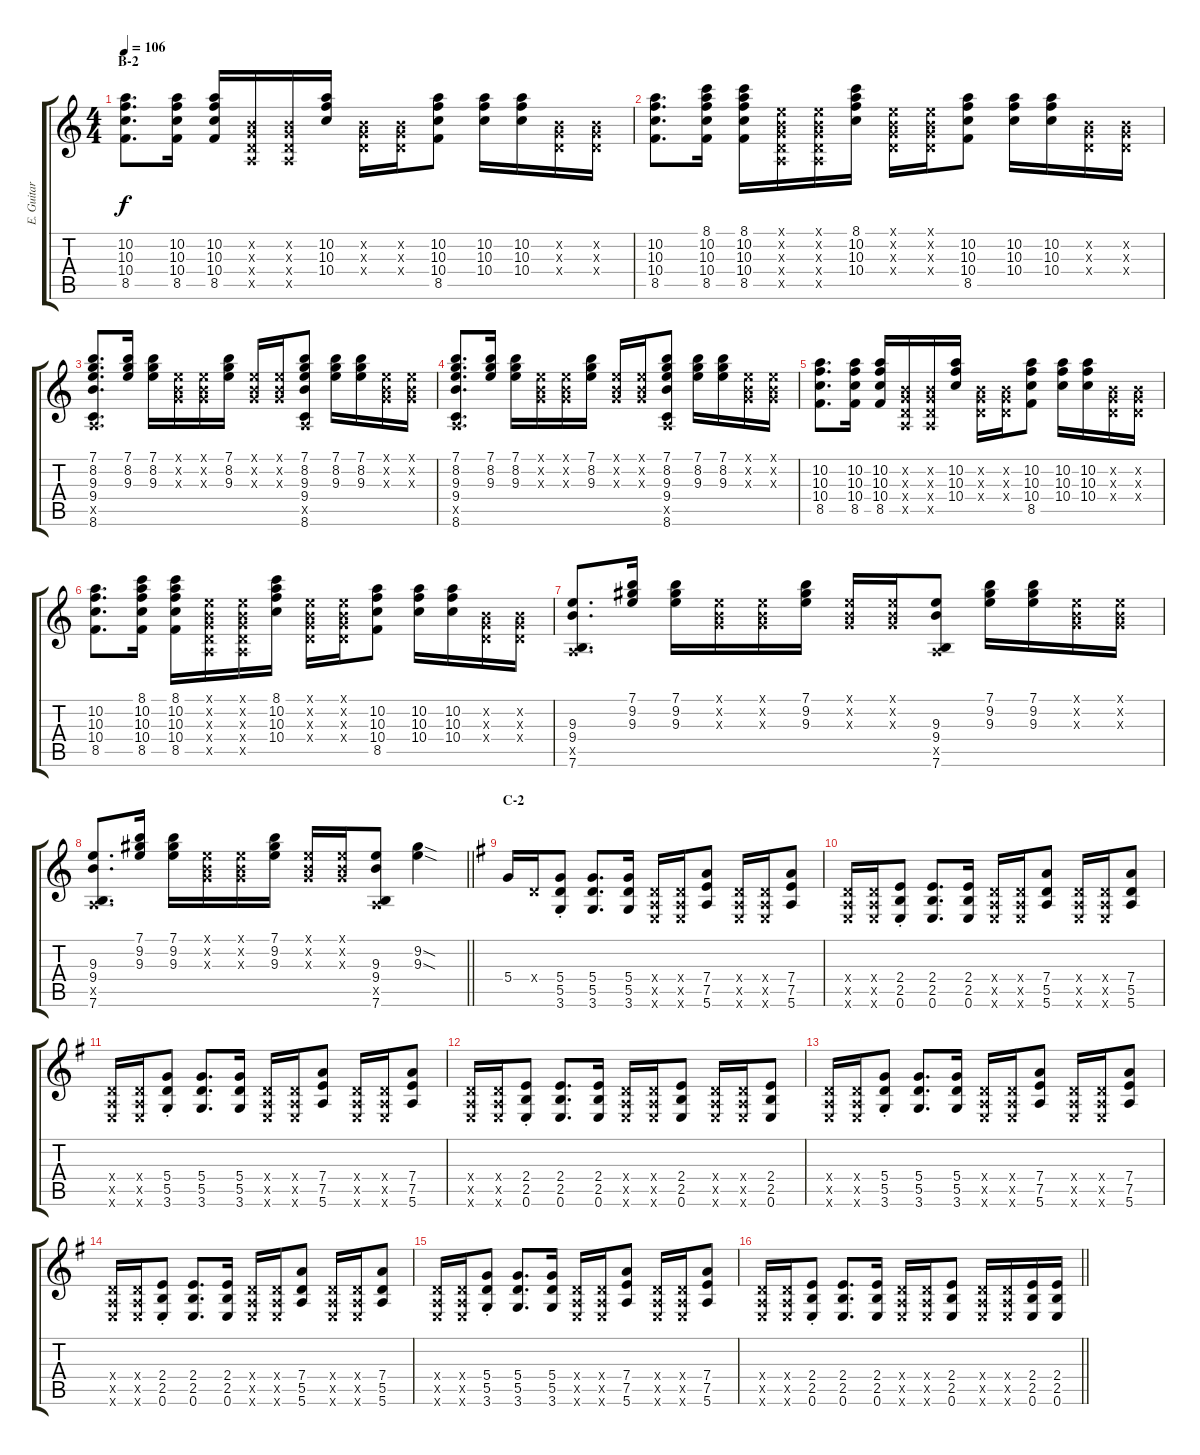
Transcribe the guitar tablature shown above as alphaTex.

\track ("E. Guitar I" "E. Guitar ") {instrument overdrivenguitar}
\staff {score tabs}
\tuning (E4 B3 G3 D3 A2 E2) {hide}
\ts (4 4)
\section ("" "B-2")
\tempo 106
\clef g2
\ks c
(10.2 10.3 10.4 8.5).8{d dy f balance 1} (10.2 10.3 10.4 8.5).16 (10.2 10.3 10.4 8.5).16 (0.2{x} 0.3{x} 0.4{x} 0.5{x}).16 (0.2{x} 0.3{x} 0.4{x} 0.5{x}).16 (10.2 10.3 10.4).16 (0.2{x} 0.3{x} 0.4{x}).16 (0.2{x} 0.3{x} 0.4{x}).16 (10.2 10.3 10.4 8.5).8 (10.2 10.3 10.4).16 (10.2 10.3 10.4).16 (0.2{x} 0.3{x} 0.4{x}).16 (0.2{x} 0.3{x} 0.4{x}).16 |
(10.2 10.3 10.4 8.5).8{d} (8.1 10.2 10.3 10.4 8.5).16 (8.1 10.2 10.3 10.4 8.5).16 (0.1{x} 0.2{x} 0.3{x} 0.4{x} 0.5{x}).16 (0.1{x} 0.2{x} 0.3{x} 0.4{x} 0.5{x}).16 (8.1 10.2 10.3 10.4).16 (0.1{x} 0.2{x} 0.3{x} 0.4{x}).16 (0.1{x} 0.2{x} 0.3{x} 0.4{x}).16 (10.2 10.3 10.4 8.5).8 (10.2 10.3 10.4).16 (10.2 10.3 10.4).16 (0.2{x} 0.3{x} 0.4{x}).16 (0.2{x} 0.3{x} 0.4{x}).16 |
(7.1 8.2 9.3 9.4 0.5{x} 8.6).8{d} (7.1 8.2 9.3).16 (7.1 8.2 9.3).16 (0.1{x} 0.2{x} 0.3{x}).16 (0.1{x} 0.2{x} 0.3{x}).16 (7.1 8.2 9.3).16 (0.1{x} 0.2{x} 0.3{x}).16 (0.1{x} 0.2{x} 0.3{x}).16 (7.1 8.2 9.3 9.4 0.5{x} 8.6).8 (7.1 8.2 9.3).16 (7.1 8.2 9.3).16 (0.1{x} 0.2{x} 0.3{x}).16 (0.1{x} 0.2{x} 0.3{x}).16 |
(7.1 8.2 9.3 9.4 0.5{x} 8.6).8{d} (7.1 8.2 9.3).16 (7.1 8.2 9.3).16 (0.1{x} 0.2{x} 0.3{x}).16 (0.1{x} 0.2{x} 0.3{x}).16 (7.1 8.2 9.3).16 (0.1{x} 0.2{x} 0.3{x}).16 (0.1{x} 0.2{x} 0.3{x}).16 (7.1 8.2 9.3 9.4 0.5{x} 8.6).8 (7.1 8.2 9.3).16 (7.1 8.2 9.3).16 (0.1{x} 0.2{x} 0.3{x}).16 (0.1{x} 0.2{x} 0.3{x}).16 |
(10.2 10.3 10.4 8.5).8{d} (10.2 10.3 10.4 8.5).16 (10.2 10.3 10.4 8.5).16 (0.2{x} 0.3{x} 0.4{x} 0.5{x}).16 (0.2{x} 0.3{x} 0.4{x} 0.5{x}).16 (10.2 10.3 10.4).16 (0.2{x} 0.3{x} 0.4{x}).16 (0.2{x} 0.3{x} 0.4{x}).16 (10.2 10.3 10.4 8.5).8 (10.2 10.3 10.4).16 (10.2 10.3 10.4).16 (0.2{x} 0.3{x} 0.4{x}).16 (0.2{x} 0.3{x} 0.4{x}).16 |
(10.2 10.3 10.4 8.5).8{d} (8.1 10.2 10.3 10.4 8.5).16 (8.1 10.2 10.3 10.4 8.5).16 (0.1{x} 0.2{x} 0.3{x} 0.4{x} 0.5{x}).16 (0.1{x} 0.2{x} 0.3{x} 0.4{x} 0.5{x}).16 (8.1 10.2 10.3 10.4).16 (0.1{x} 0.2{x} 0.3{x} 0.4{x}).16 (0.1{x} 0.2{x} 0.3{x} 0.4{x}).16 (10.2 10.3 10.4 8.5).8 (10.2 10.3 10.4).16 (10.2 10.3 10.4).16 (0.2{x} 0.3{x} 0.4{x}).16 (0.2{x} 0.3{x} 0.4{x}).16 |
(9.3 9.4 0.5{x} 7.6).8{d} (7.1 9.2 9.3).16 (7.1 9.2 9.3).16 (0.1{x} 0.2{x} 0.3{x}).16 (0.1{x} 0.2{x} 0.3{x}).16 (7.1 9.2 9.3).16 (0.1{x} 0.2{x} 0.3{x}).16 (0.1{x} 0.2{x} 0.3{x}).16 (9.3 9.4 0.5{x} 7.6).8 (7.1 9.2 9.3).16 (7.1 9.2 9.3).16 (0.1{x} 0.2{x} 0.3{x}).16 (0.1{x} 0.2{x} 0.3{x}).16 |
\barLineRight lightlight
(9.3 9.4 0.5{x} 7.6).8{d} (7.1 9.2 9.3).16 (7.1 9.2 9.3).16 (0.1{x} 0.2{x} 0.3{x}).16 (0.1{x} 0.2{x} 0.3{x}).16 (7.1 9.2 9.3).16 (0.1{x} 0.2{x} 0.3{x}).16 (0.1{x} 0.2{x} 0.3{x}).16 (9.3 9.4 0.5{x} 7.6).8 (9.2{sod} 9.3{sod}).4 |
\section ("" "C-2")
\ks g
5.4.16 0.4{x}.16 (5.4{st} 5.5{st} 3.6{st}).8 (5.4 5.5 3.6).8{d} (5.4 5.5 3.6).16 (0.4{x} 0.5{x} 0.6{x}).16 (0.4{x} 0.5{x} 0.6{x}).16 (7.4 7.5 5.6).8 (0.4{x} 0.5{x} 0.6{x}).16 (0.4{x} 0.5{x} 0.6{x}).16 (7.4 7.5 5.6).8 |
(0.4{x} 0.5{x} 0.6{x}).16 (0.4{x} 0.5{x} 0.6{x}).16 (2.4{st} 2.5{st} 0.6{st}).8 (2.4 2.5 0.6).8{d} (2.4 2.5 0.6).16 (0.4{x} 0.5{x} 0.6{x}).16 (0.4{x} 0.5{x} 0.6{x}).16 (7.4 5.5 5.6).8 (0.4{x} 0.5{x} 0.6{x}).16 (0.4{x} 0.5{x} 0.6{x}).16 (7.4 5.5 5.6).8 |
(0.4{x} 0.5{x} 0.6{x}).16 (0.4{x} 0.5{x} 0.6{x}).16 (5.4{st} 5.5{st} 3.6{st}).8 (5.4 5.5 3.6).8{d} (5.4 5.5 3.6).16 (0.4{x} 0.5{x} 0.6{x}).16 (0.4{x} 0.5{x} 0.6{x}).16 (7.4 7.5 5.6).8 (0.4{x} 0.5{x} 0.6{x}).16 (0.4{x} 0.5{x} 0.6{x}).16 (7.4 7.5 5.6).8 |
(0.4{x} 0.5{x} 0.6{x}).16 (0.4{x} 0.5{x} 0.6{x}).16 (2.4{st} 2.5{st} 0.6{st}).8 (2.4 2.5 0.6).8{d} (2.4 2.5 0.6).16 (0.4{x} 0.5{x} 0.6{x}).16 (0.4{x} 0.5{x} 0.6{x}).16 (2.4 2.5 0.6).8 (0.4{x} 0.5{x} 0.6{x}).16 (0.4{x} 0.5{x} 0.6{x}).16 (2.4 2.5 0.6).8 |
(0.4{x} 0.5{x} 0.6{x}).16 (0.4{x} 0.5{x} 0.6{x}).16 (5.4{st} 5.5{st} 3.6{st}).8 (5.4 5.5 3.6).8{d} (5.4 5.5 3.6).16 (0.4{x} 0.5{x} 0.6{x}).16 (0.4{x} 0.5{x} 0.6{x}).16 (7.4 7.5 5.6).8 (0.4{x} 0.5{x} 0.6{x}).16 (0.4{x} 0.5{x} 0.6{x}).16 (7.4 7.5 5.6).8 |
(0.4{x} 0.5{x} 0.6{x}).16 (0.4{x} 0.5{x} 0.6{x}).16 (2.4{st} 2.5{st} 0.6{st}).8 (2.4 2.5 0.6).8{d} (2.4 2.5 0.6).16 (0.4{x} 0.5{x} 0.6{x}).16 (0.4{x} 0.5{x} 0.6{x}).16 (7.4 5.5 5.6).8 (0.4{x} 0.5{x} 0.6{x}).16 (0.4{x} 0.5{x} 0.6{x}).16 (7.4 5.5 5.6).8 |
(0.4{x} 0.5{x} 0.6{x}).16 (0.4{x} 0.5{x} 0.6{x}).16 (5.4{st} 5.5{st} 3.6{st}).8 (5.4 5.5 3.6).8{d} (5.4 5.5 3.6).16 (0.4{x} 0.5{x} 0.6{x}).16 (0.4{x} 0.5{x} 0.6{x}).16 (7.4 7.5 5.6).8 (0.4{x} 0.5{x} 0.6{x}).16 (0.4{x} 0.5{x} 0.6{x}).16 (7.4 7.5 5.6).8 |
\barLineRight lightlight
(0.4{x} 0.5{x} 0.6{x}).16 (0.4{x} 0.5{x} 0.6{x}).16 (2.4{st} 2.5{st} 0.6{st}).8 (2.4 2.5 0.6).8{d} (2.4 2.5 0.6).16 (0.4{x} 0.5{x} 0.6{x}).16 (0.4{x} 0.5{x} 0.6{x}).16 (2.4 2.5 0.6).8 (0.4{x} 0.5{x} 0.6{x}).16 (0.4{x} 0.5{x} 0.6{x}).16 (2.4 2.5 0.6).16 (2.4 2.5 0.6).16
